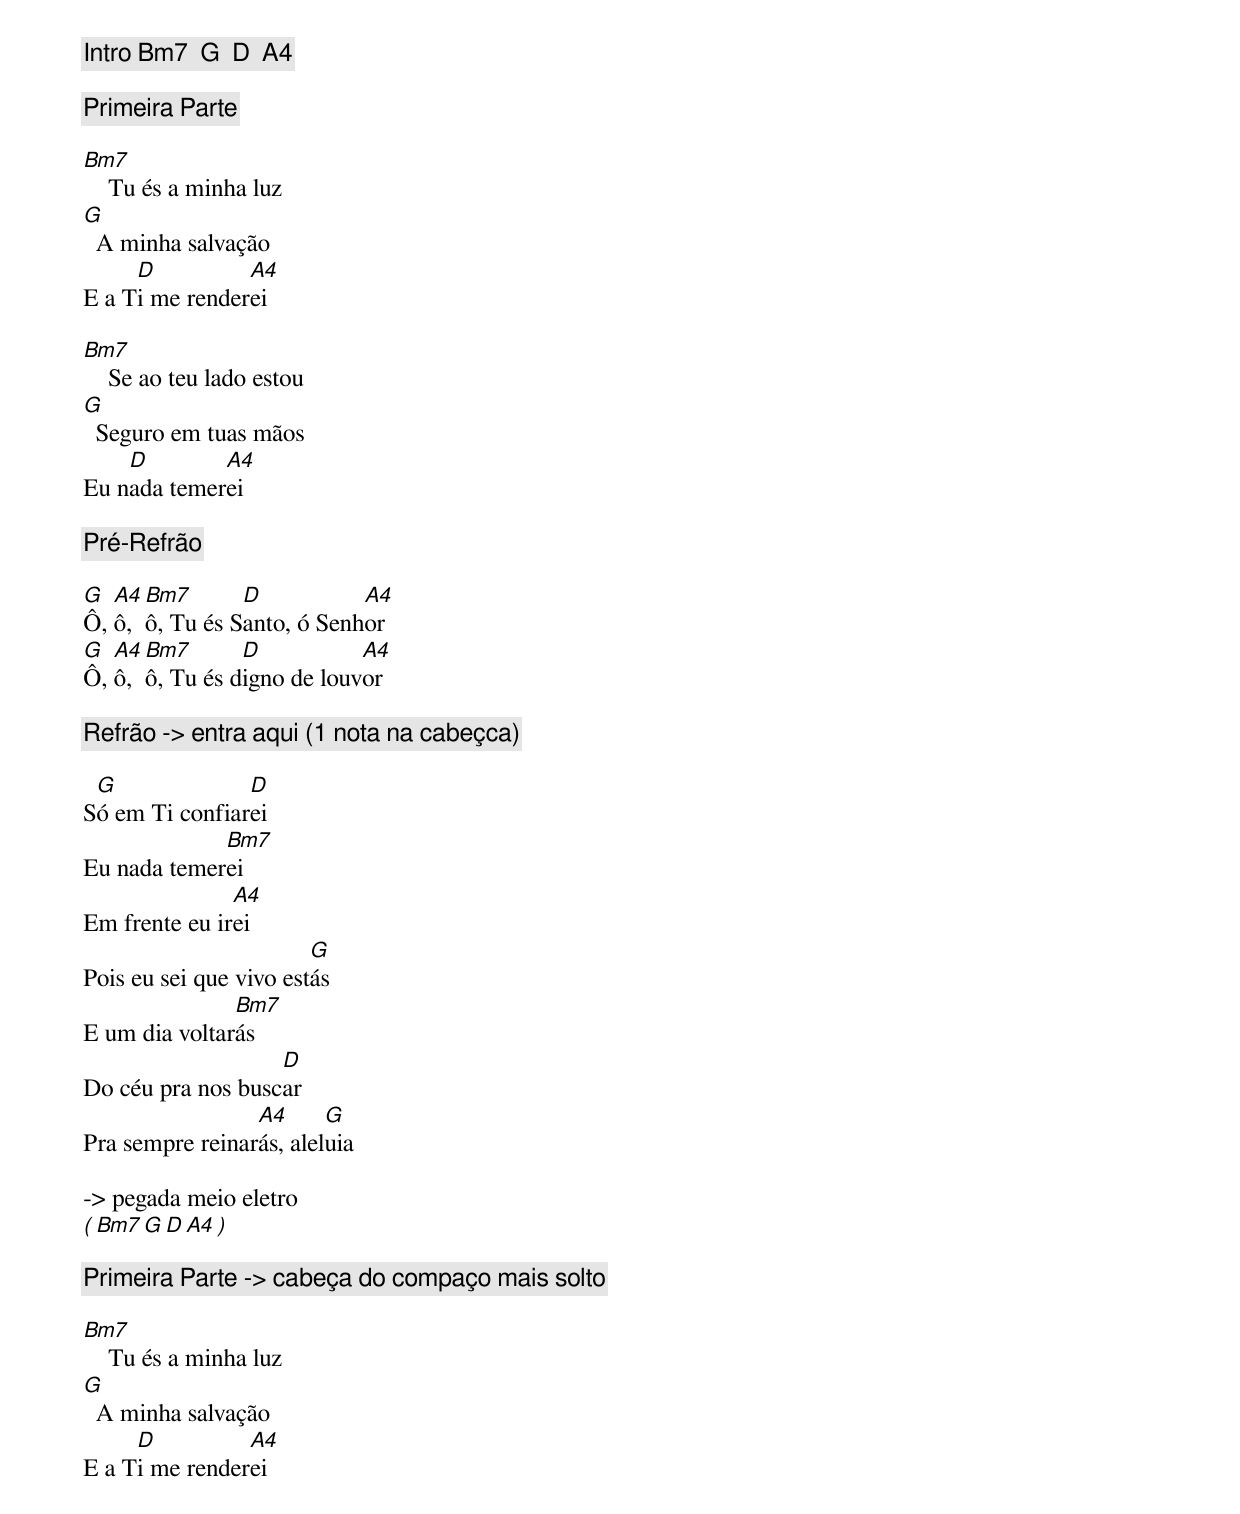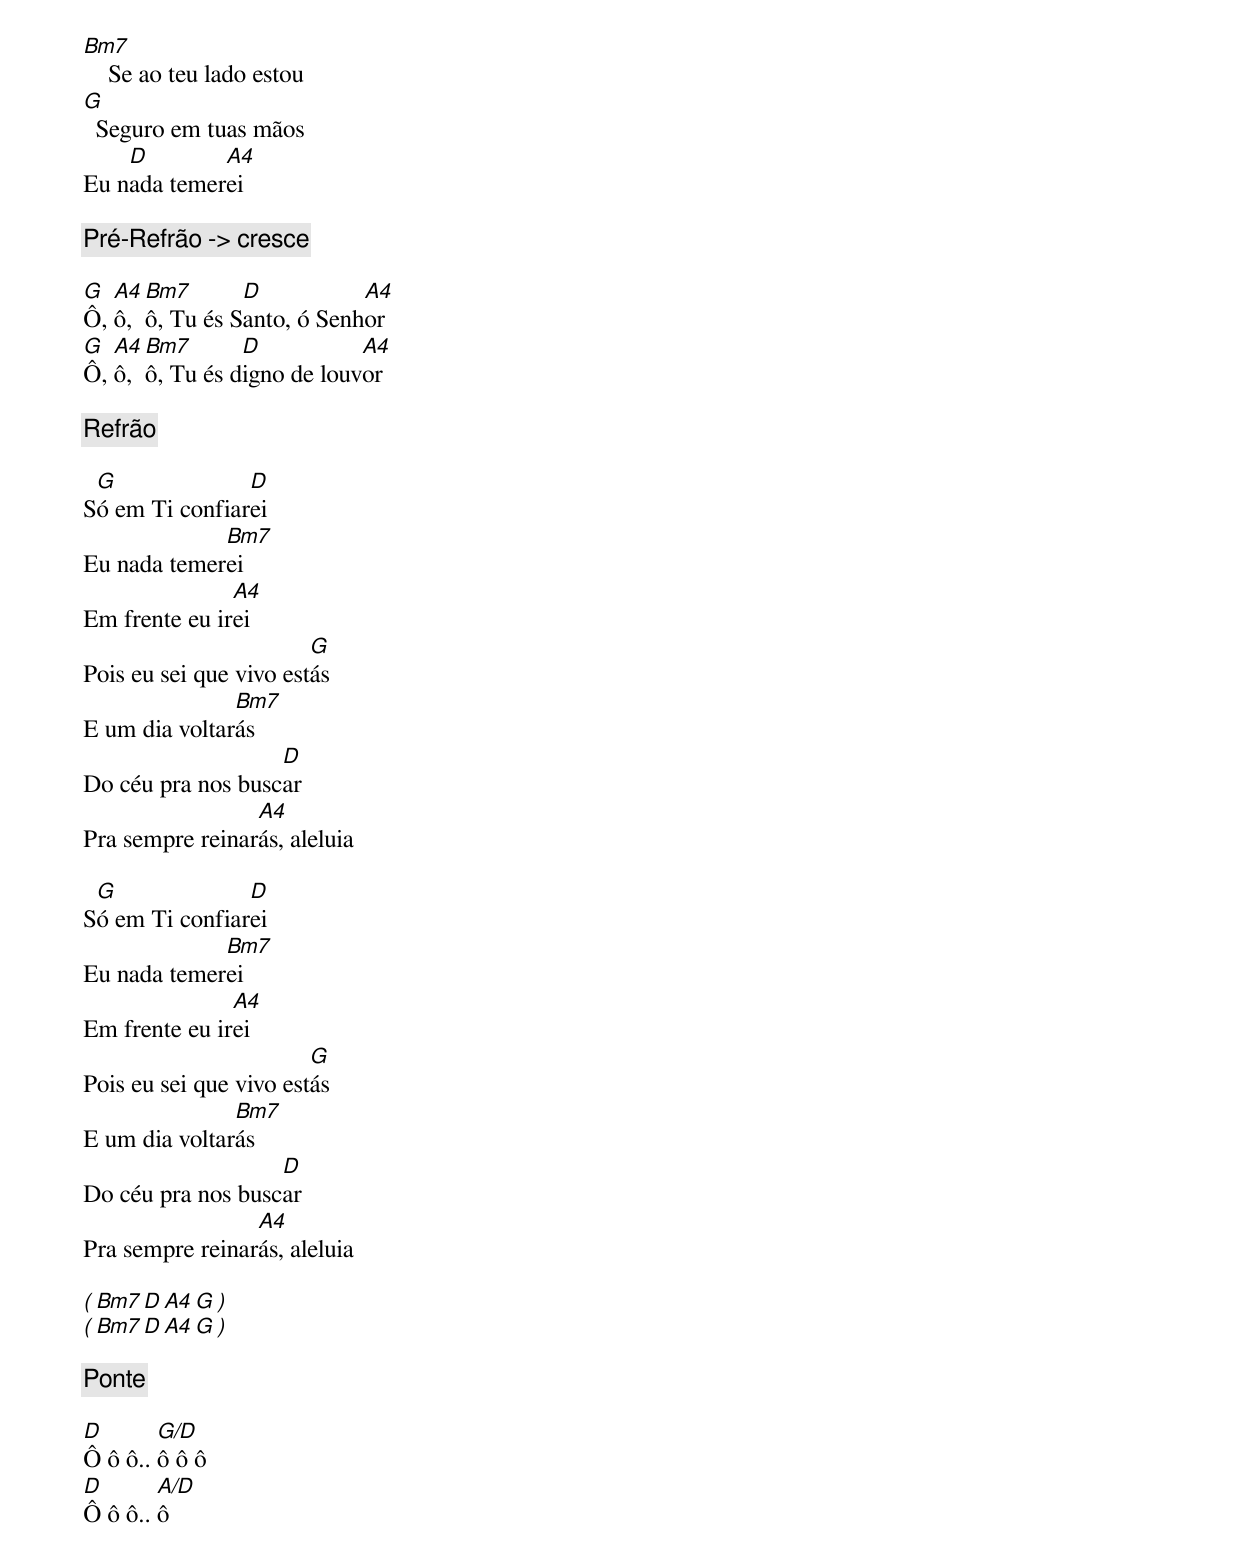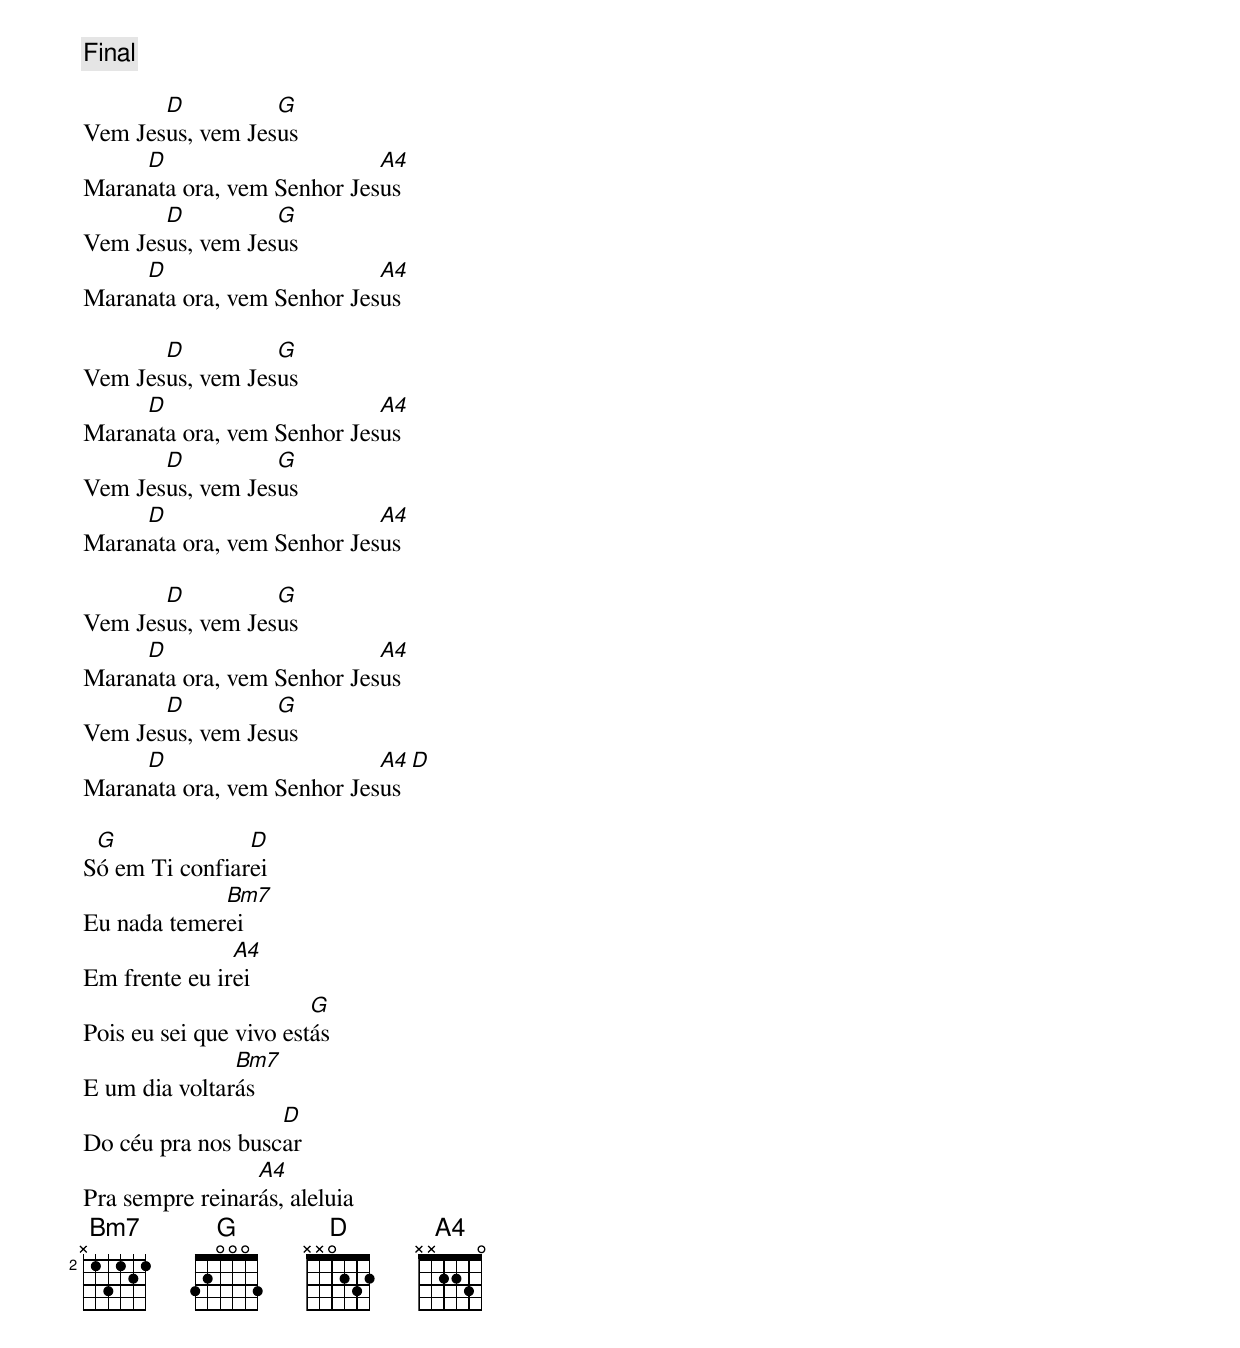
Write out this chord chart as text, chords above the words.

[Intro] Bm7  G  D  A4

[Primeira Parte]

Bm7
    Tu és a minha luz
G
  A minha salvação
     D          A4
E a Ti me renderei

Bm7
    Se ao teu lado estou
G
  Seguro em tuas mãos
    D        A4
Eu nada temerei

[Pré-Refrão]

G  A4  Bm7       D           A4
Ô, ô,  ô, Tu és Santo, ó Senhor
G  A4  Bm7       D           A4
Ô, ô,  ô, Tu és digno de louvor

[Refrão] -> entra aqui (1 nota na cabeçca)

 G              D
Só em Ti confiarei
             Bm7
Eu nada temerei
               A4
Em frente eu irei
                        G
Pois eu sei que vivo estás
               Bm7
E um dia voltarás
                   D
Do céu pra nos buscar
                 A4      G
Pra sempre reinarás, aleluia

-> pegada meio eletro
( Bm7  G  D  A4 )

[Primeira Parte] -> cabeça do compaço mais solto

Bm7
    Tu és a minha luz
G
  A minha salvação
     D          A4
E a Ti me renderei

Bm7
    Se ao teu lado estou
G
  Seguro em tuas mãos
    D        A4
Eu nada temerei

[Pré-Refrão] -> cresce

G  A4  Bm7       D           A4
Ô, ô,  ô, Tu és Santo, ó Senhor
G  A4  Bm7       D           A4
Ô, ô,  ô, Tu és digno de louvor

[Refrão]

 G              D
Só em Ti confiarei
             Bm7
Eu nada temerei
               A4
Em frente eu irei
                        G
Pois eu sei que vivo estás
               Bm7
E um dia voltarás
                   D
Do céu pra nos buscar
                 A4
Pra sempre reinarás, aleluia

 G              D
Só em Ti confiarei
             Bm7
Eu nada temerei
               A4
Em frente eu irei
                        G
Pois eu sei que vivo estás
               Bm7
E um dia voltarás
                   D
Do céu pra nos buscar
                 A4
Pra sempre reinarás, aleluia

( Bm7  D  A4  G )
( Bm7  D  A4  G )

[Ponte]

D       G/D
Ô ô ô.. ô ô ô
D       A/D
Ô ô ô.. ô

[Final]

       D          G
Vem Jesus, vem Jesus
     D                      A4
Maranata ora, vem Senhor Jesus
       D          G
Vem Jesus, vem Jesus
     D                      A4
Maranata ora, vem Senhor Jesus

       D          G
Vem Jesus, vem Jesus
     D                      A4
Maranata ora, vem Senhor Jesus
       D          G
Vem Jesus, vem Jesus
     D                      A4
Maranata ora, vem Senhor Jesus

       D          G
Vem Jesus, vem Jesus
     D                      A4
Maranata ora, vem Senhor Jesus
       D          G
Vem Jesus, vem Jesus
     D                      A4  D
Maranata ora, vem Senhor Jesus

 G              D
Só em Ti confiarei
             Bm7
Eu nada temerei
               A4
Em frente eu irei
                        G
Pois eu sei que vivo estás
               Bm7
E um dia voltarás
                   D
Do céu pra nos buscar
                 A4
Pra sempre reinarás, aleluia
